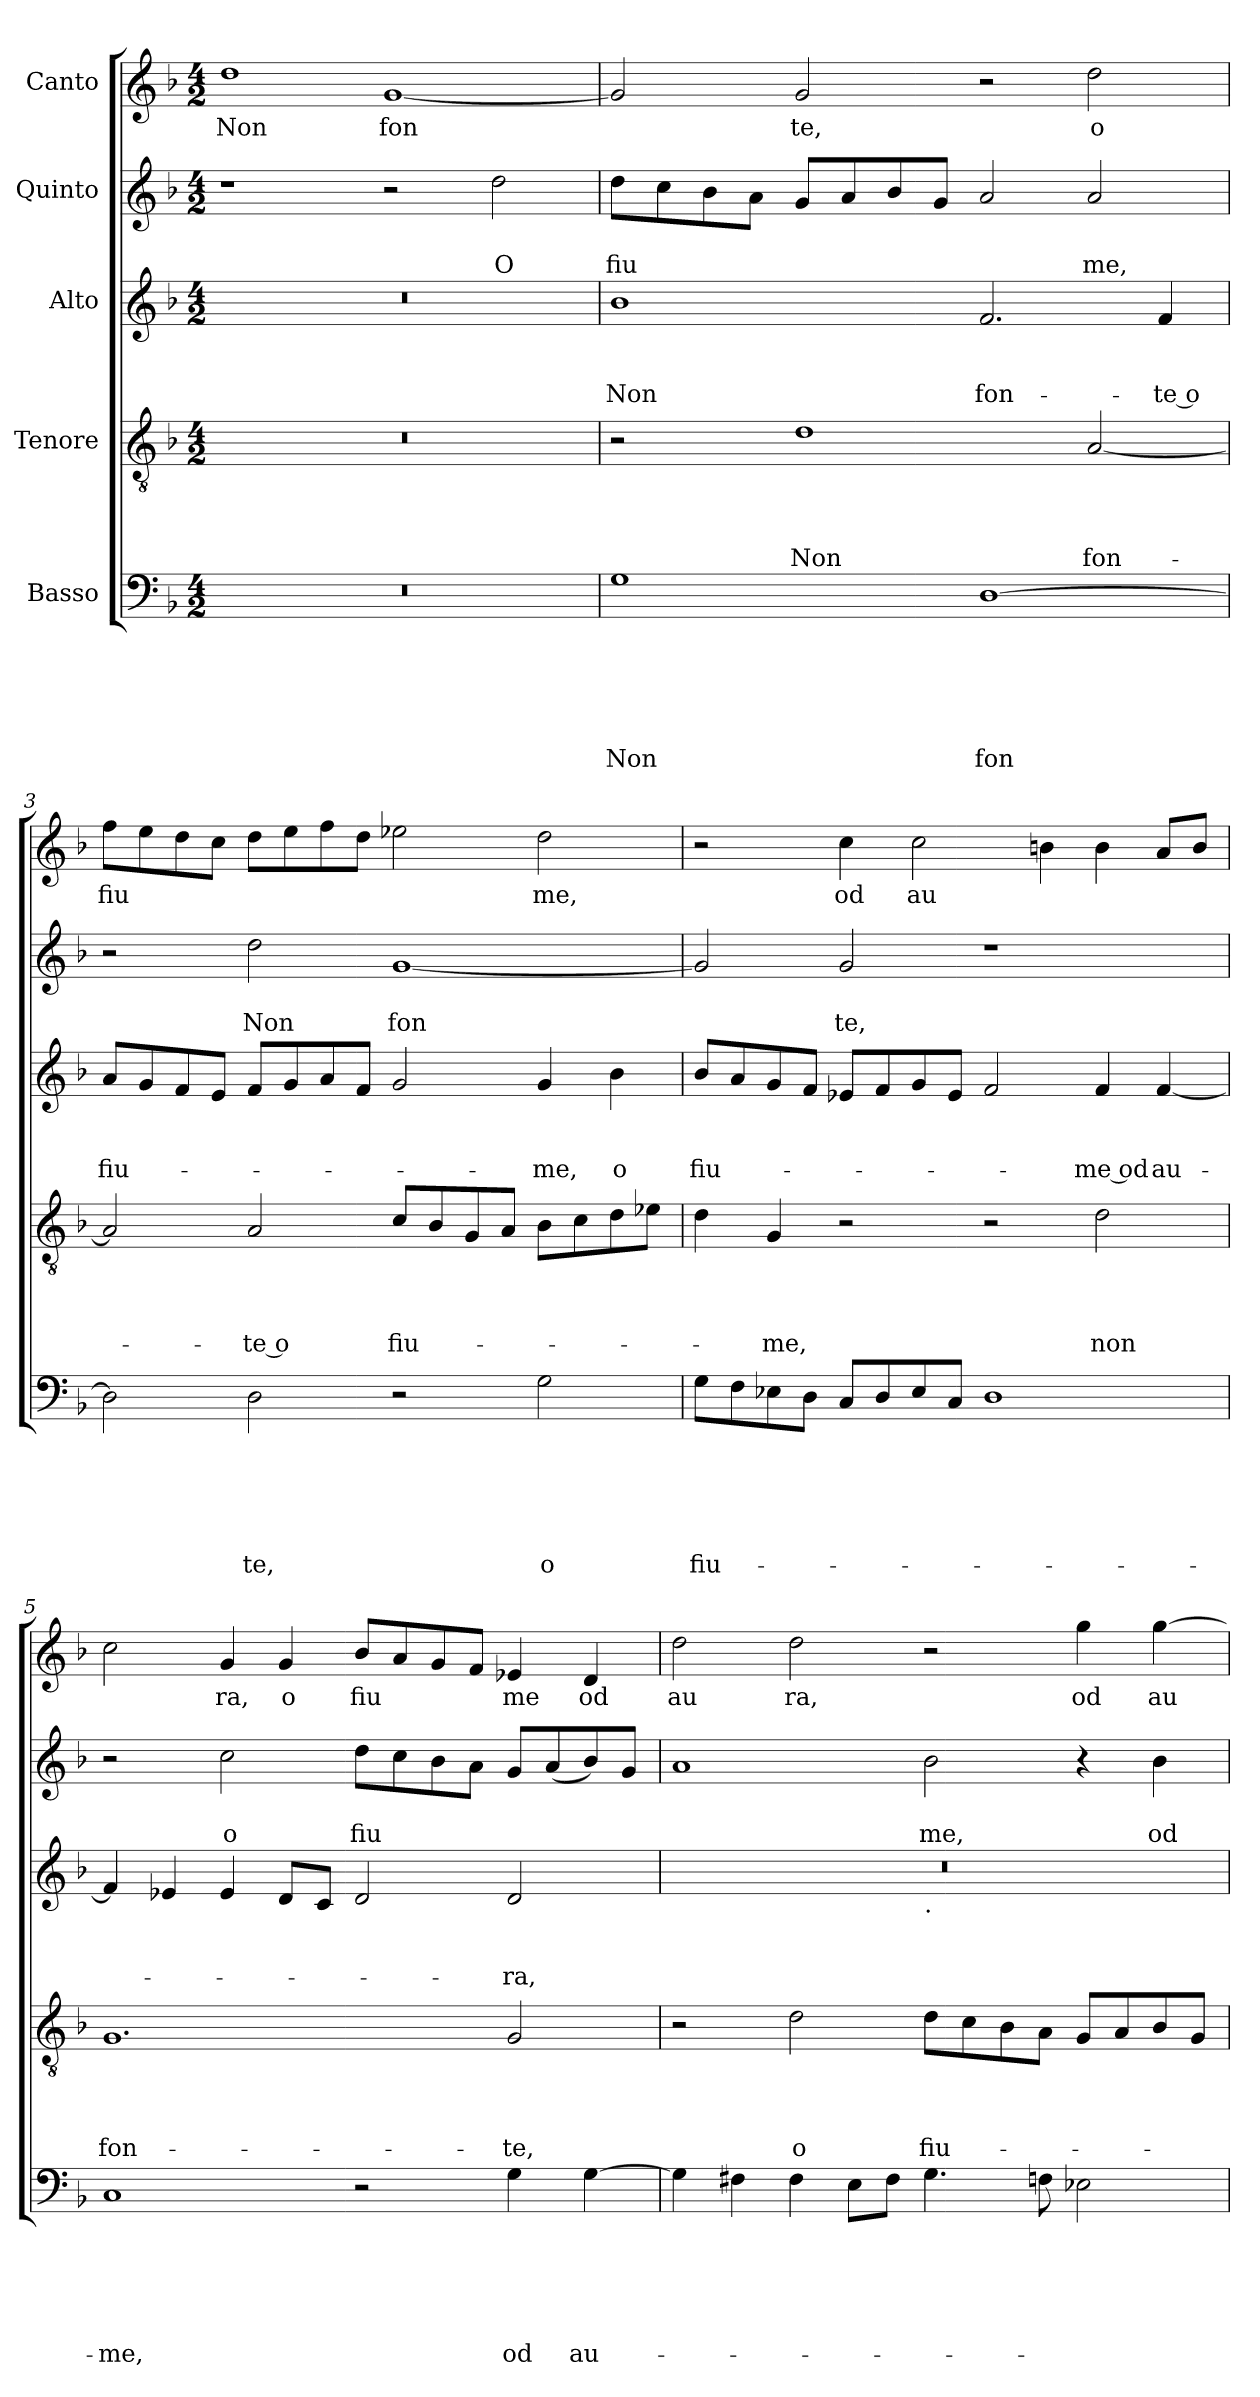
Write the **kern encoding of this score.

**kern	**text	**text	**text	**text	**text	**text	**kern	**text	**text	**text	**text	**kern	**text	**text	**text	**kern	**text	**text	**kern	**text
*part5	*part5	*part5	*part5	*part5	*part5	*part5	*part4	*part4	*part4	*part4	*part4	*part3	*part3	*part3	*part3	*part2	*part2	*part2	*part1	*part1
*staff5	*staff5	*staff5	*staff5	*staff5	*staff5	*staff5	*staff4	*staff4	*staff4	*staff4	*staff4	*staff3	*staff3	*staff3	*staff3	*staff2	*staff2	*staff2	*staff1	*staff1
*I"Basso	*	*	*	*	*	*	*I"Tenore	*	*	*	*	*I"Alto	*	*	*	*I"Quinto	*	*	*I"Canto	*
*clefF4	*	*	*	*	*	*	*clefGv2	*	*	*	*	*clefG2	*	*	*	*clefG2	*	*	*clefG2	*
*k[b-]	*	*	*	*	*	*	*k[b-]	*	*	*	*	*k[b-]	*	*	*	*k[b-]	*	*	*k[b-]	*
*F:	*	*	*	*	*	*	*F:	*	*	*	*	*F:	*	*	*	*F:	*	*	*F:	*
*M4/2	*	*	*	*	*	*	*M4/2	*	*	*	*	*M4/2	*	*	*	*M4/2	*	*	*M4/2	*
=1	=1	=1	=1	=1	=1	=1	=1	=1	=1	=1	=1	=1	=1	=1	=1	=1	=1	=1	=1	=1
!	!	!	!	!	!	!	!	!	!	!	!	!	!	!	!	!	!	!	!	!LO:LY:b
0r	.	.	.	.	.	.	0r	.	.	.	.	0r	.	.	.	1r	.	.	1dd	Non
!	!	!	!	!	!	!	!	!	!	!	!	!	!	!	!	!	!	!	!	!LO:LY:b
.	.	.	.	.	.	.	.	.	.	.	.	.	.	.	.	2r	.	.	[<1g	fon
!	!	!	!	!	!	!	!	!	!	!	!	!	!	!	!	!	!	!LO:LY:b	!	!
.	.	.	.	.	.	.	.	.	.	.	.	.	.	.	.	2dd\	.	O	.	.
=2	=2	=2	=2	=2	=2	=2	=2	=2	=2	=2	=2	=2	=2	=2	=2	=2	=2	=2	=2	=2
!	!	!	!	!	!	!LO:LY:b	!	!	!	!	!	!	!	!	!LO:LY:b	!	!	!LO:LY:b	!	!
1G	.	.	.	.	.	Non	2r	.	.	.	.	1b-	.	.	Non	8dd\L	.	fiu	2g/]	.
.	.	.	.	.	.	.	.	.	.	.	.	.	.	.	.	8cc\	.	.	.	.
.	.	.	.	.	.	.	.	.	.	.	.	.	.	.	.	8b-\	.	.	.	.
.	.	.	.	.	.	.	.	.	.	.	.	.	.	.	.	8a\J	.	.	.	.
!	!	!	!	!	!	!	!	!	!	!	!LO:LY:b	!	!	!	!	!	!	!	!	!LO:LY:b
.	.	.	.	.	.	.	1d	.	.	.	Non	.	.	.	.	8g/L	.	.	2g/	te,
.	.	.	.	.	.	.	.	.	.	.	.	.	.	.	.	8a/	.	.	.	.
.	.	.	.	.	.	.	.	.	.	.	.	.	.	.	.	8b-/	.	.	.	.
.	.	.	.	.	.	.	.	.	.	.	.	.	.	.	.	8g/J	.	.	.	.
!	!	!	!	!	!	!LO:LY:b	!	!	!	!	!	!	!	!	!LO:LY:b	!	!	!	!	!
[>1D	.	.	.	.	.	fon	.	.	.	.	.	2.f/	.	.	fon-	2a/	.	.	2r	.
!	!	!	!	!	!	!	!	!	!	!	!LO:LY:b	!	!	!	!	!	!	!LO:LY:b	!	!LO:LY:b
.	.	.	.	.	.	.	[<2A/	.	.	.	fon-	.	.	.	.	2a/	.	me,	2dd\	o
!	!	!	!	!	!	!	!	!	!	!	!	!	!	!	!LO:LY:b:rj	!	!	!	!	!
.	.	.	.	.	.	.	.	.	.	.	.	4f/	.	.	-te o	.	.	.	.	.
=3	=3	=3	=3	=3	=3	=3	=3	=3	=3	=3	=3	=3	=3	=3	=3	=3	=3	=3	=3	=3
!	!	!	!	!	!	!	!	!	!	!	!	!	!	!	!LO:LY:b	!	!	!	!	!LO:LY:b
2D\]	.	.	.	.	.	.	2A/]	.	.	.	.	8a/L	.	.	fiu-	2r	.	.	8ff\L	fiu
.	.	.	.	.	.	.	.	.	.	.	.	8g/	.	.	.	.	.	.	8ee\	.
.	.	.	.	.	.	.	.	.	.	.	.	8f/	.	.	.	.	.	.	8dd\	.
.	.	.	.	.	.	.	.	.	.	.	.	8e/J	.	.	.	.	.	.	8cc\J	.
!	!	!	!	!	!	!LO:LY:b	!	!	!	!	!LO:LY:b:rj	!	!	!	!	!	!	!LO:LY:b	!	!
2D\	.	.	.	.	.	te,	2A/	.	.	.	-te o	8f/L	.	.	.	2dd\	.	Non	8dd\L	.
.	.	.	.	.	.	.	.	.	.	.	.	8g/	.	.	.	.	.	.	8ee\	.
.	.	.	.	.	.	.	.	.	.	.	.	8a/	.	.	.	.	.	.	8ff\	.
.	.	.	.	.	.	.	.	.	.	.	.	8f/J	.	.	.	.	.	.	8dd\J	.
!	!	!	!	!	!	!	!	!	!	!	!LO:LY:b	!	!	!	!	!	!	!LO:LY:b	!	!
2r	.	.	.	.	.	.	8c/L	.	.	.	fiu-	2g/	.	.	.	[<1g	.	fon	2ee-X\	.
.	.	.	.	.	.	.	8B-/	.	.	.	.	.	.	.	.	.	.	.	.	.
.	.	.	.	.	.	.	8G/	.	.	.	.	.	.	.	.	.	.	.	.	.
.	.	.	.	.	.	.	8A/J	.	.	.	.	.	.	.	.	.	.	.	.	.
!	!	!	!	!	!	!LO:LY:b	!	!	!	!	!	!	!	!	!LO:LY:b	!	!	!	!	!LO:LY:b
2G\	.	.	.	.	.	o	8B-\L	.	.	.	.	4g/	.	.	-me,	.	.	.	2dd\	me,
.	.	.	.	.	.	.	8c\	.	.	.	.	.	.	.	.	.	.	.	.	.
!	!	!	!	!	!	!	!	!	!	!	!	!	!	!	!LO:LY:b	!	!	!	!	!
.	.	.	.	.	.	.	8d\	.	.	.	.	4b-\	.	.	o	.	.	.	.	.
.	.	.	.	.	.	.	8e-X\J	.	.	.	.	.	.	.	.	.	.	.	.	.
!!LO:LB:g=z
=4	=4	=4	=4	=4	=4	=4	=4	=4	=4	=4	=4	=4	=4	=4	=4	=4	=4	=4	=4	=4
!	!	!	!	!	!	!LO:LY:b	!	!	!	!	!	!	!	!	!LO:LY:b	!	!	!	!	!
8G\L	.	.	.	.	.	fiu-	4d\	.	.	.	.	8b-/L	.	.	fiu-	2g/]	.	.	2r	.
8F\	.	.	.	.	.	.	.	.	.	.	.	8a/	.	.	.	.	.	.	.	.
!	!	!	!	!	!	!	!	!	!	!	!LO:LY:b	!	!	!	!	!	!	!	!	!
8E-X\	.	.	.	.	.	.	4G/	.	.	.	-me,	8g/	.	.	.	.	.	.	.	.
8D\J	.	.	.	.	.	.	.	.	.	.	.	8f/J	.	.	.	.	.	.	.	.
!	!	!	!	!	!	!	!	!	!	!	!	!	!	!	!	!	!	!LO:LY:b	!	!LO:LY:b
8C/L	.	.	.	.	.	.	2r	.	.	.	.	8e-X/L	.	.	.	2g/	.	te,	4cc\	od
8D/	.	.	.	.	.	.	.	.	.	.	.	8f/	.	.	.	.	.	.	.	.
!	!	!	!	!	!	!	!	!	!	!	!	!	!	!	!	!	!	!	!	!LO:LY:b
8E-/	.	.	.	.	.	.	.	.	.	.	.	8g/	.	.	.	.	.	.	2cc\	au
8C/J	.	.	.	.	.	.	.	.	.	.	.	8e-/J	.	.	.	.	.	.	.	.
1D	.	.	.	.	.	.	2r	.	.	.	.	2f/	.	.	.	1r	.	.	.	.
.	.	.	.	.	.	.	.	.	.	.	.	.	.	.	.	.	.	.	4bn\	.
!	!	!	!	!	!	!	!	!	!	!	!LO:LY:b	!	!	!	!LO:LY:b:rj	!	!	!	!	!
.	.	.	.	.	.	.	2d\	.	.	.	non	4f/	.	.	-me od	.	.	.	4b\	.
!	!	!	!	!	!	!	!	!	!	!	!	!	!	!	!LO:LY:b	!	!	!	!	!
.	.	.	.	.	.	.	.	.	.	.	.	[<4f/	.	.	au-	.	.	.	8a/L	.
.	.	.	.	.	.	.	.	.	.	.	.	.	.	.	.	.	.	.	8b</J	.
=5	=5	=5	=5	=5	=5	=5	=5	=5	=5	=5	=5	=5	=5	=5	=5	=5	=5	=5	=5	=5
!	!	!	!	!	!	!LO:LY:b	!	!	!	!	!LO:LY:b	!	!	!	!	!	!	!	!	!
1C	.	.	.	.	.	-me,	1.G	.	.	.	fon-	4f/]	.	.	.	2r	.	.	2cc\	.
.	.	.	.	.	.	.	.	.	.	.	.	4e-X/	.	.	.	.	.	.	.	.
!	!	!	!	!	!	!	!	!	!	!	!	!	!	!	!	!	!	!LO:LY:b	!	!LO:LY:b
.	.	.	.	.	.	.	.	.	.	.	.	4e-/	.	.	.	2cc\	.	o	4g/	ra,
!	!	!	!	!	!	!	!	!	!	!	!	!	!	!	!	!	!	!	!	!LO:LY:b
.	.	.	.	.	.	.	.	.	.	.	.	8d/L	.	.	.	.	.	.	4g/	o
.	.	.	.	.	.	.	.	.	.	.	.	8c/J	.	.	.	.	.	.	.	.
!	!	!	!	!	!	!	!	!	!	!	!	!	!	!	!	!	!	!LO:LY:b	!	!LO:LY:b
2r	.	.	.	.	.	.	.	.	.	.	.	2d/	.	.	.	8dd\L	.	fiu	8b-/L	fiu
.	.	.	.	.	.	.	.	.	.	.	.	.	.	.	.	8cc\	.	.	8a/	.
.	.	.	.	.	.	.	.	.	.	.	.	.	.	.	.	8b-\	.	.	8g/	.
.	.	.	.	.	.	.	.	.	.	.	.	.	.	.	.	8a\J	.	.	8f/J	.
!	!	!	!	!	!	!LO:LY:b	!	!	!	!	!LO:LY:b	!	!	!	!LO:LY:b	!	!	!	!	!LO:LY:b
4G\	.	.	.	.	.	od	2G/	.	.	.	-te,	2d/	.	.	-ra,	8g/L	.	.	4e-X/	me
.	.	.	.	.	.	.	.	.	.	.	.	.	.	.	.	(>8a/	.	.	.	.
!	!	!	!	!	!	!LO:LY:b	!	!	!	!	!	!	!	!	!	!	!	!	!	!LO:LY:b
[>4G\	.	.	.	.	.	au-	.	.	.	.	.	.	.	.	.	8b-/)	.	.	4d/	od
.	.	.	.	.	.	.	.	.	.	.	.	.	.	.	.	8g/J	.	.	.	.
=6	=6	=6	=6	=6	=6	=6	=6	=6	=6	=6	=6	=6	=6	=6	=6	=6	=6	=6	=6	=6
!	!	!	!	!	!	!	!	!	!	!	!	!	!	!	!	!	!	!	!	!LO:LY:b
*	*	*	*	*	*	*	*	*	*	*	*	*^	*	*	*	*	*	*	*	*
4G\]	.	.	.	.	.	.	2r	.	.	.	.	0r	1ryy	.	.	.	1a	.	.	2dd\	au
4F#X\	.	.	.	.	.	.	.	.	.	.	.	.	.	.	.	.	.	.	.	.	.
!	!	!	!	!	!	!	!	!	!	!	!LO:LY:b	!	!	!	!	!	!	!	!	!	!LO:LY:b
4F#\	.	.	.	.	.	.	2d\	.	.	.	o	.	.	.	.	.	.	.	.	2dd\	ra,
8E\L	.	.	.	.	.	.	.	.	.	.	.	.	.	.	.	.	.	.	.	.	.
8F#\J	.	.	.	.	.	.	.	.	.	.	.	.	.	.	.	.	.	.	.	.	.
!	!	!	!	!	!	!	!	!	!	!	!	!	!LO:TX:b:t=.	!	!	!	!	!	!	!	!
!	!	!	!	!	!	!	!	!	!	!	!LO:LY:b	!	!	!	!	!	!	!	!LO:LY:b	!	!
4.G\	.	.	.	.	.	.	8d\L	.	.	.	fiu-	.	1ryy	.	.	.	2b-\	.	me,	2r	.
.	.	.	.	.	.	.	8c\	.	.	.	.	.	.	.	.	.	.	.	.	.	.
.	.	.	.	.	.	.	8B-\	.	.	.	.	.	.	.	.	.	.	.	.	.	.
8Fn\	.	.	.	.	.	.	8A\J	.	.	.	.	.	.	.	.	.	.	.	.	.	.
!	!	!	!	!	!	!	!	!	!	!	!	!	!	!	!	!	!	!	!	!	!LO:LY:b
2E-X\	.	.	.	.	.	.	8G/L	.	.	.	.	.	.	.	.	.	4r	.	.	4gg\	od
.	.	.	.	.	.	.	8A/	.	.	.	.	.	.	.	.	.	.	.	.	.	.
!	!	!	!	!	!	!	!	!	!	!	!	!	!	!	!	!	!	!	!LO:LY:b	!	!LO:LY:b
.	.	.	.	.	.	.	8B-/	.	.	.	.	.	.	.	.	.	4b-\	.	od	[>4gg\	au
.	.	.	.	.	.	.	8G/J	.	.	.	.	.	.	.	.	.	.	.	.	.	.
*	*	*	*	*	*	*	*	*	*	*	*	*v	*v	*	*	*	*	*	*	*	*
=	=	=	=	=	=	=	=	=	=	=	=	=	=	=	=	=	=	=	=	=
*-	*-	*-	*-	*-	*-	*-	*-	*-	*-	*-	*-	*-	*-	*-	*-	*-	*-	*-	*-	*-
